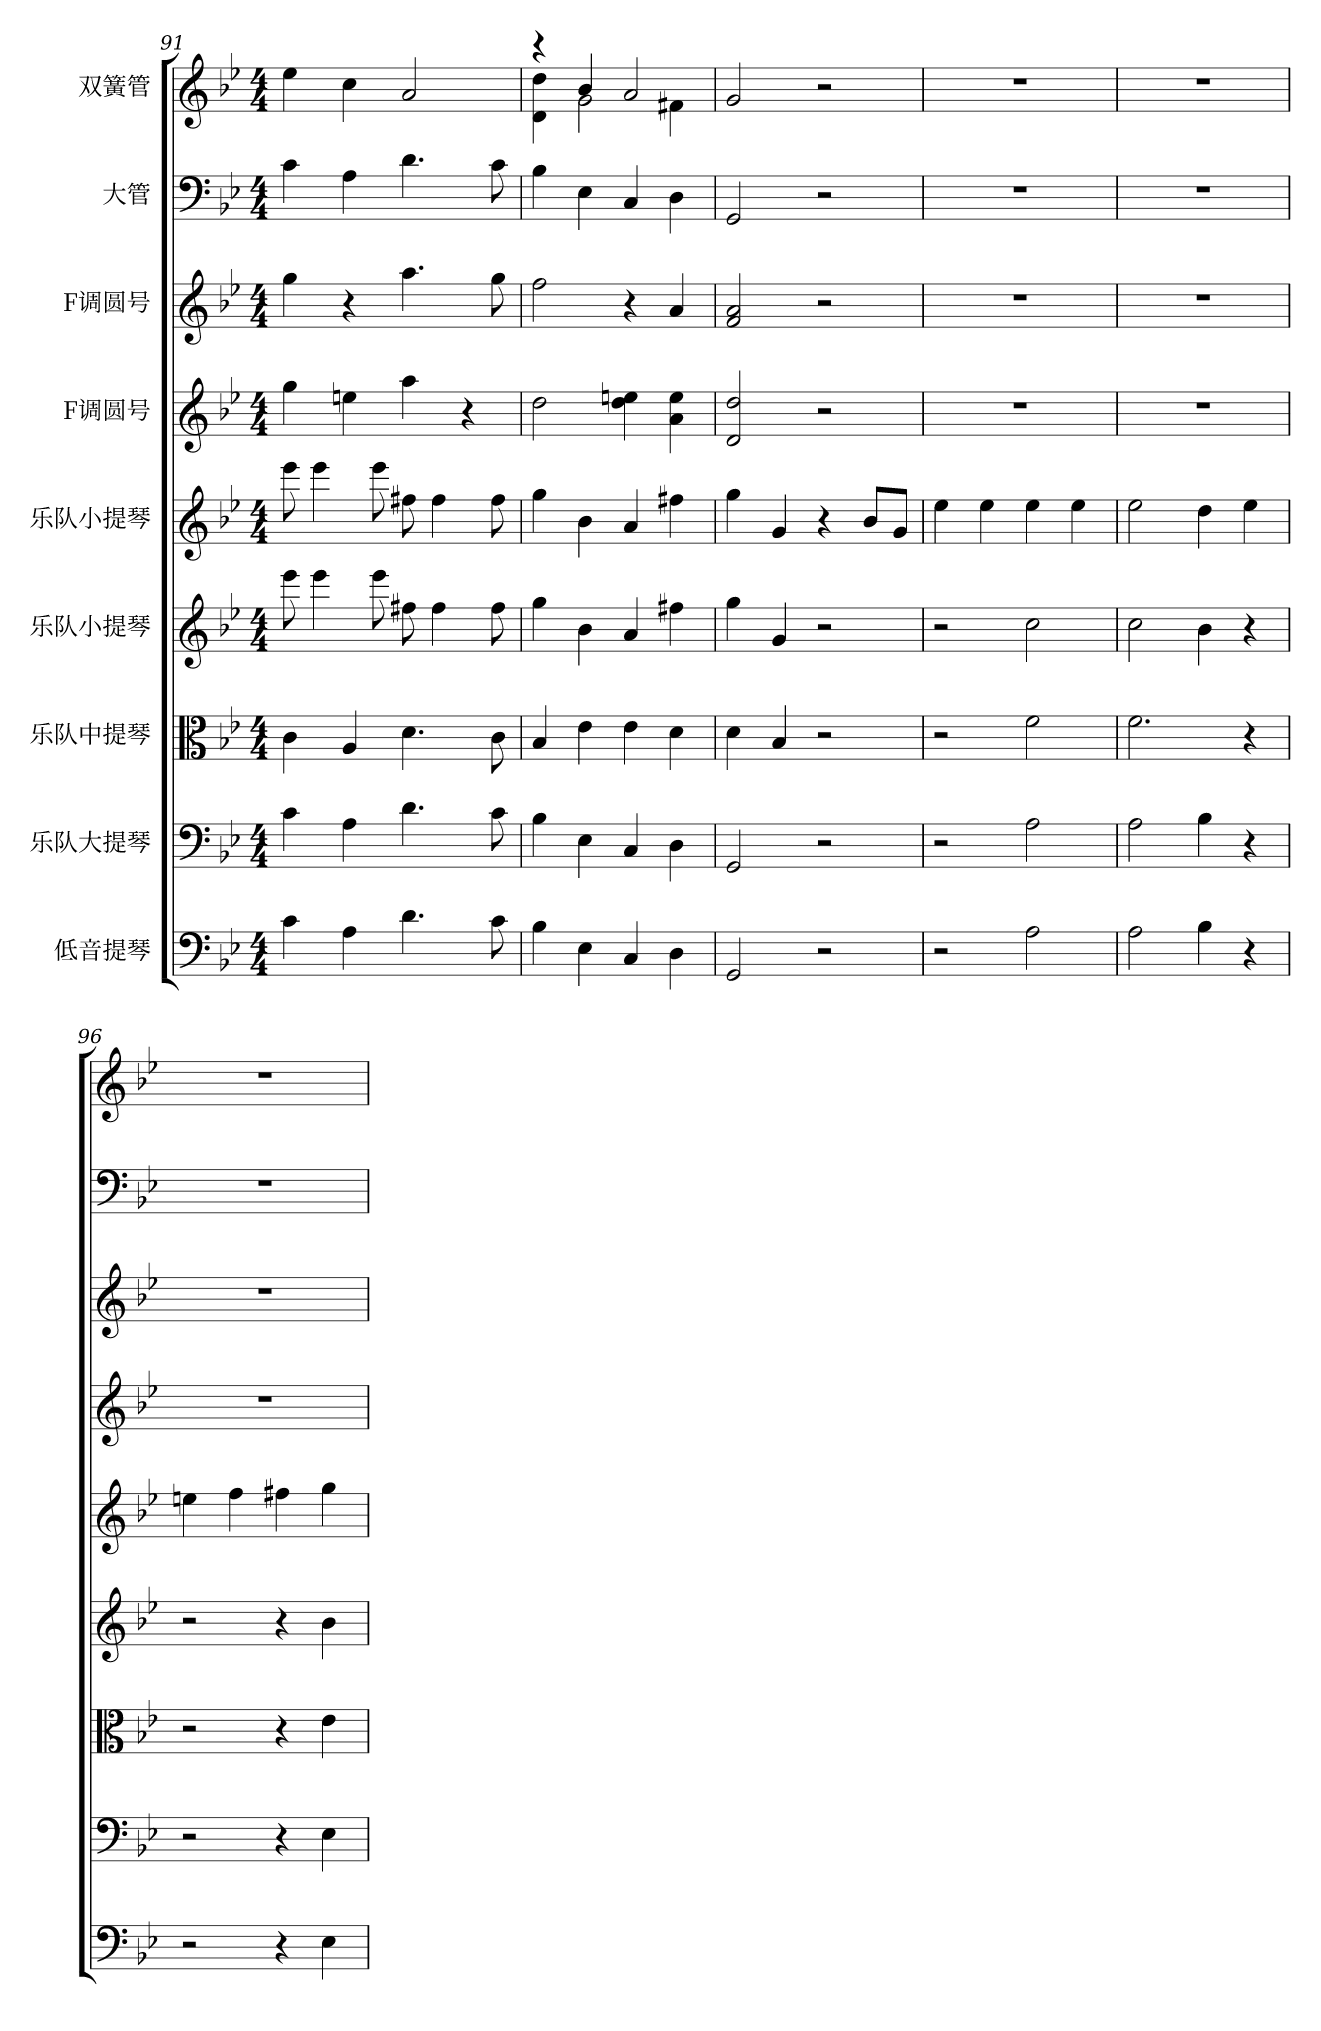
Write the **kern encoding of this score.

**kern	**kern	**kern	**kern	**kern	**kern	**kern	**kern	**kern
*part9	*part8	*part7	*part6	*part5	*part4	*part3	*part2	*part1
*staff9	*staff8	*staff7	*staff6	*staff5	*staff4	*staff3	*staff2	*staff1
*I"低音提琴	*I"乐队大提琴	*I"乐队中提琴	*I"乐队小提琴	*I"乐队小提琴	*I"F调圆号	*I"F调圆号	*I"大管	*I"双簧管
*clefF4	*clefF4	*clefC3	*clefG2	*clefG2	*clefG2	*clefG2	*clefF4	*clefG2
*ITrd7c12	*	*	*	*	*ITrd4c7	*ITrd4c7	*	*
*k[b-e-]	*k[b-e-]	*k[b-e-]	*k[b-e-]	*k[b-e-]	*k[b-e-a-]	*k[b-e-a-]	*k[b-e-]	*k[b-e-]
*M4/4	*M4/4	*M4/4	*M4/4	*M4/4	*M4/4	*M4/4	*M4/4	*M4/4
=91	=91	=91	=91	=91	=91	=91	=91	=91
4C\	4c\	4c\	8eee-\	8eee-\	4cc\	4cc\	4c\	4ee-\
.	.	.	4eee-\	4eee-\	.	.	.	.
4AA\	4A\	4A/	.	.	4an\	4r	4A\	4cc\
.	.	.	8eee-\	8eee-\	.	.	.	.
4.D\	4.d\	4.d\	8ff#X\	8ff#X\	4dd\	4.dd\	4.d\	2a/
.	.	.	4ff#\	4ff#\	.	.	.	.
.	.	.	.	.	4r	.	.	.
8C\	8c\	8c\	8ff#\	8ff#\	.	8cc\	8c\	.
=92	=92	=92	=92	=92	=92	=92	=92	=92
*	*	*	*	*	*	*	*	*^
4BB-\	4B-\	4B-/	4gg\	4gg\	2g\	2b-\	4B-\	4r	4d\ 4dd\
4EE-\	4E-\	4e-\	4b-\	4b-\	.	.	4E-\	4b-/	2g\
4CC/	4C/	4e-\	4a/	4a/	4g\ 4an\	4r	4C/	2a/	.
4DD\	4D\	4d\	4ff#X\	4ff#X\	4d\ 4a\	4d/	4D\	.	4f#X\
*	*	*	*	*	*	*	*	*v	*v
=93	=93	=93	=93	=93	=93	=93	=93	=93
*	*	*	*	*	*	*	*	*MM194
2GGG/	2GG/	4d\	4gg\	4gg\	2G/ 2g/	2B-/ 2d/	2GG/	2g/
.	.	4B-/	4g/	4g/	.	.	.	.
2r	2r	2r	2r	4r	2r	2r	2r	2r
.	.	.	.	8b-/L	.	.	.	.
.	.	.	.	8g/J	.	.	.	.
=94	=94	=94	=94	=94	=94	=94	=94	=94
*	*	*	*	*	*	*	*	*MM200
2r	2r	2r	2r	4ee-\	1r	1r	1r	1r
.	.	.	.	4ee-\	.	.	.	.
2AA\	2A\	2f\	2cc\	4ee-\	.	.	.	.
.	.	.	.	4ee-\	.	.	.	.
!!LO:PB:g=z
=95	=95	=95	=95	=95	=95	=95	=95	=95
2AA\	2A\	2.f\	2cc\	2ee-\	1r	1r	1r	1r
4BB-\	4B-\	.	4b-\	4dd\	.	.	.	.
4r	4r	4r	4r	4ee-\	.	.	.	.
=96	=96	=96	=96	=96	=96	=96	=96	=96
2r	2r	2r	2r	4een\	1r	1r	1r	1r
.	.	.	.	4ff\	.	.	.	.
4r	4r	4r	4r	4ff#X\	.	.	.	.
4EE-\	4E-\	4e-\	4b-\	4gg\	.	.	.	.
=	=	=	=	=	=	=	=	=
*-	*-	*-	*-	*-	*-	*-	*-	*-
